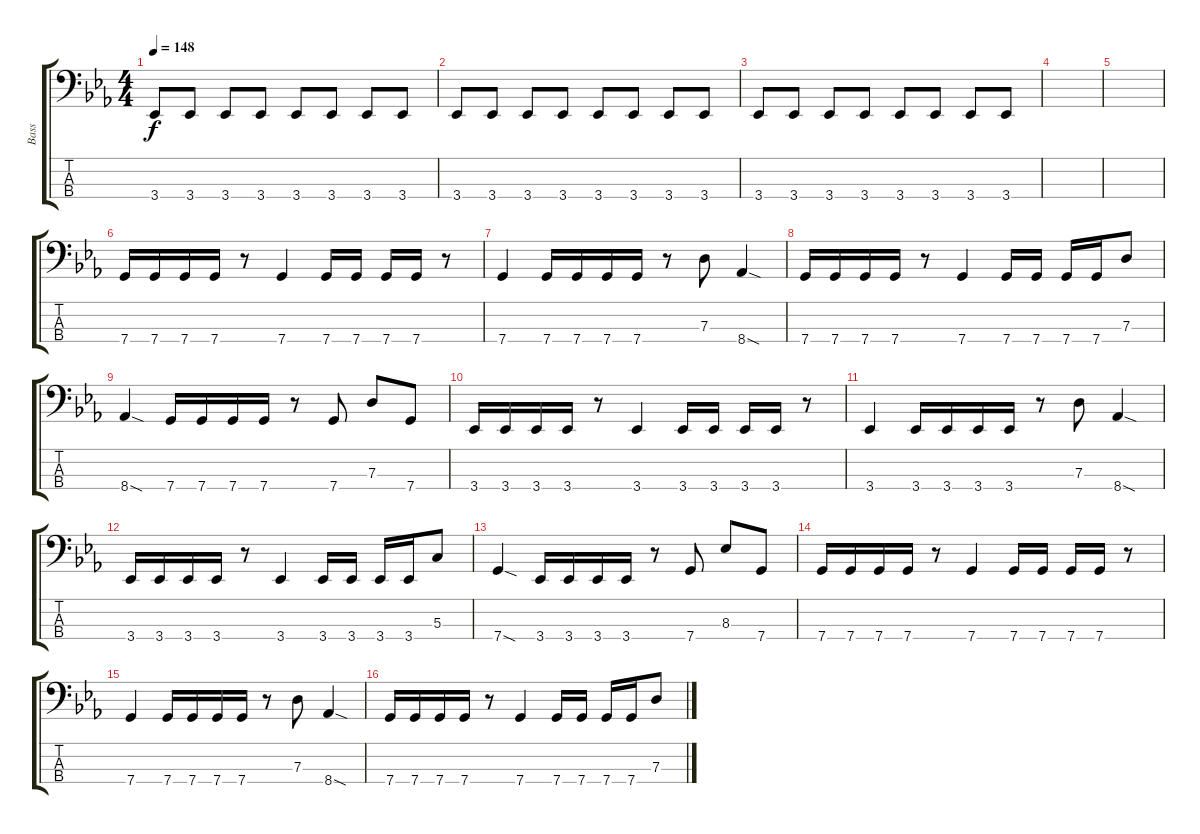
\track ("Bass" "Bass") {instrument electricbassfinger}
\staff {score tabs}
\tuning (F2 C2 G1 C1) {hide}
\ts (4 4)
\tempo 148
\clef f4
\ks cminor
3.4.8{dy f} 3.4.8 3.4.8 3.4.8 3.4.8 3.4.8 3.4.8 3.4.8 |
3.4.8 3.4.8 3.4.8 3.4.8 3.4.8 3.4.8 3.4.8 3.4.8 |
3.4.8 3.4.8 3.4.8 3.4.8 3.4.8 3.4.8 3.4.8 3.4.8 |
|
|
7.4.16 7.4.16 7.4.16 7.4.16 r.8 7.4.4 7.4.16 7.4.16 7.4.16 7.4.16 r.8 |
7.4.4 7.4.16 7.4.16 7.4.16 7.4.16 r.8 7.3.8 8.4{sod}.4 |
7.4.16 7.4.16 7.4.16 7.4.16 r.8 7.4.4 7.4.16 7.4.16 7.4.16 7.4.16 7.3.8 |
8.4{sod}.4 7.4.16 7.4.16 7.4.16 7.4.16 r.8 7.4.8 7.3.8 7.4.8 |
3.4.16 3.4.16 3.4.16 3.4.16 r.8 3.4.4 3.4.16 3.4.16 3.4.16 3.4.16 r.8 |
3.4.4 3.4.16 3.4.16 3.4.16 3.4.16 r.8 7.3.8 8.4{sod}.4 |
3.4.16 3.4.16 3.4.16 3.4.16 r.8 3.4.4 3.4.16 3.4.16 3.4.16 3.4.16 5.3.8 |
7.4{sod}.4 3.4.16 3.4.16 3.4.16 3.4.16 r.8 7.4.8 8.3.8 7.4.8 |
7.4.16 7.4.16 7.4.16 7.4.16 r.8 7.4.4 7.4.16 7.4.16 7.4.16 7.4.16 r.8 |
7.4.4 7.4.16 7.4.16 7.4.16 7.4.16 r.8 7.3.8 8.4{sod}.4 |
7.4.16 7.4.16 7.4.16 7.4.16 r.8 7.4.4 7.4.16 7.4.16 7.4.16 7.4.16 7.3.8
